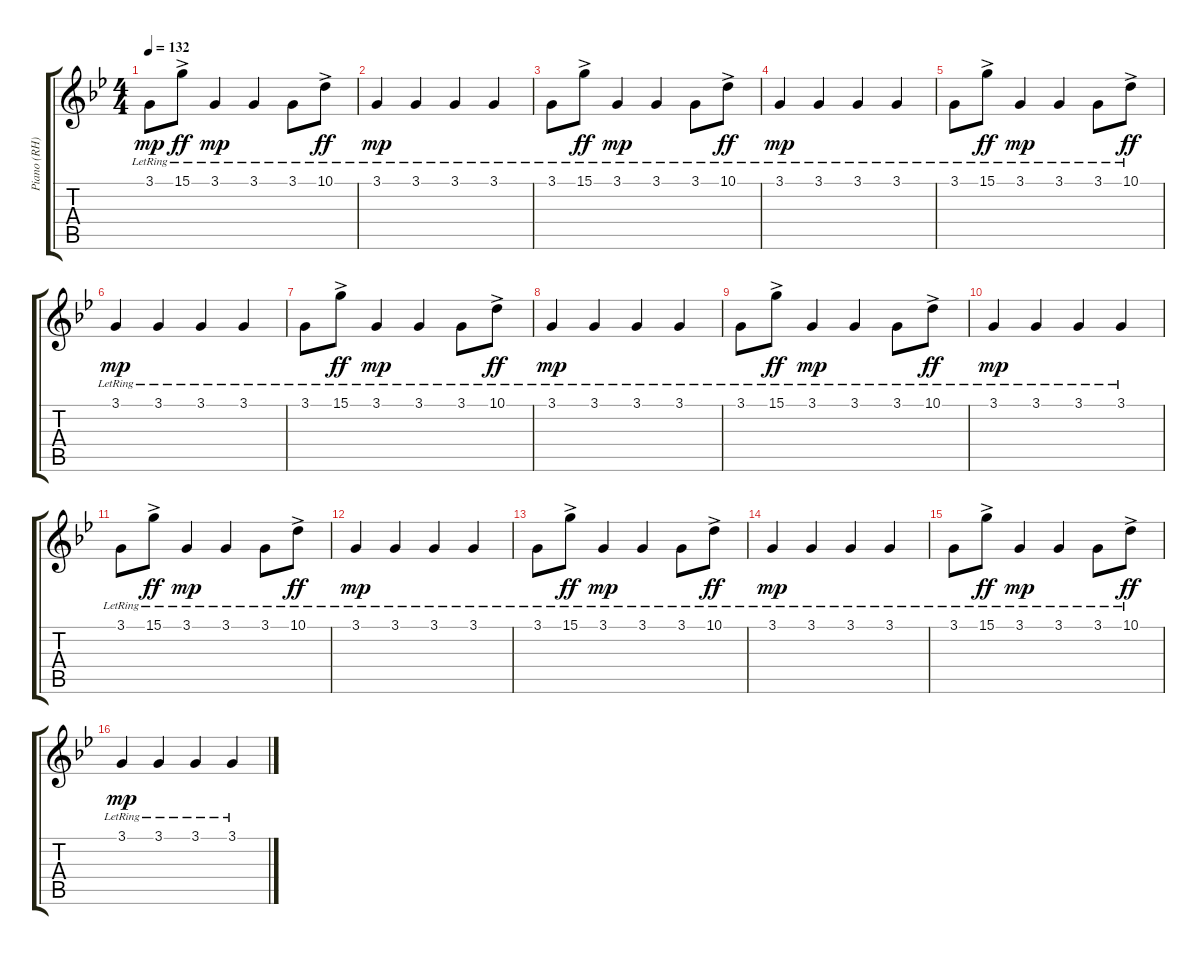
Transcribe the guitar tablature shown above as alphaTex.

\track ("Piano (RH)" "Piano (RH)") {instrument brightacousticpiano}
\staff {score tabs}
\tuning (E4 B3 G3 D3 A2 E2) {hide}
\ts (4 4)
\tempo 132
\clef g2
\ks bb
3.1{lr}.8{dy mp} 15.1{ac lr}.8{dy ff} 3.1{lr}.4{dy mp} 3.1{lr}.4 3.1{lr}.8 10.1{ac lr}.8{dy ff} |
3.1{lr}.4{dy mp} 3.1{lr}.4 3.1{lr}.4 3.1{lr}.4 |
3.1{lr}.8 15.1{ac lr}.8{dy ff} 3.1{lr}.4{dy mp} 3.1{lr}.4 3.1{lr}.8 10.1{ac lr}.8{dy ff} |
3.1{lr}.4{dy mp} 3.1{lr}.4 3.1{lr}.4 3.1{lr}.4 |
3.1{lr}.8 15.1{ac lr}.8{dy ff} 3.1{lr}.4{dy mp} 3.1{lr}.4 3.1{lr}.8 10.1{ac lr}.8{dy ff} |
3.1{lr}.4{dy mp} 3.1{lr}.4 3.1{lr}.4 3.1{lr}.4 |
3.1{lr}.8 15.1{ac lr}.8{dy ff} 3.1{lr}.4{dy mp} 3.1{lr}.4 3.1{lr}.8 10.1{ac lr}.8{dy ff} |
3.1{lr}.4{dy mp} 3.1{lr}.4 3.1{lr}.4 3.1{lr}.4 |
3.1{lr}.8 15.1{ac lr}.8{dy ff} 3.1{lr}.4{dy mp} 3.1{lr}.4 3.1{lr}.8 10.1{ac lr}.8{dy ff} |
3.1{lr}.4{dy mp} 3.1{lr}.4 3.1{lr}.4 3.1{lr}.4 |
3.1{lr}.8 15.1{ac lr}.8{dy ff} 3.1{lr}.4{dy mp} 3.1{lr}.4 3.1{lr}.8 10.1{ac lr}.8{dy ff} |
3.1{lr}.4{dy mp} 3.1{lr}.4 3.1{lr}.4 3.1{lr}.4 |
3.1{lr}.8 15.1{ac lr}.8{dy ff} 3.1{lr}.4{dy mp} 3.1{lr}.4 3.1{lr}.8 10.1{ac lr}.8{dy ff} |
3.1{lr}.4{dy mp} 3.1{lr}.4 3.1{lr}.4 3.1{lr}.4 |
3.1{lr}.8 15.1{ac lr}.8{dy ff} 3.1{lr}.4{dy mp} 3.1{lr}.4 3.1{lr}.8 10.1{ac lr}.8{dy ff} |
3.1{lr}.4{dy mp} 3.1{lr}.4 3.1{lr}.4 3.1{lr}.4
